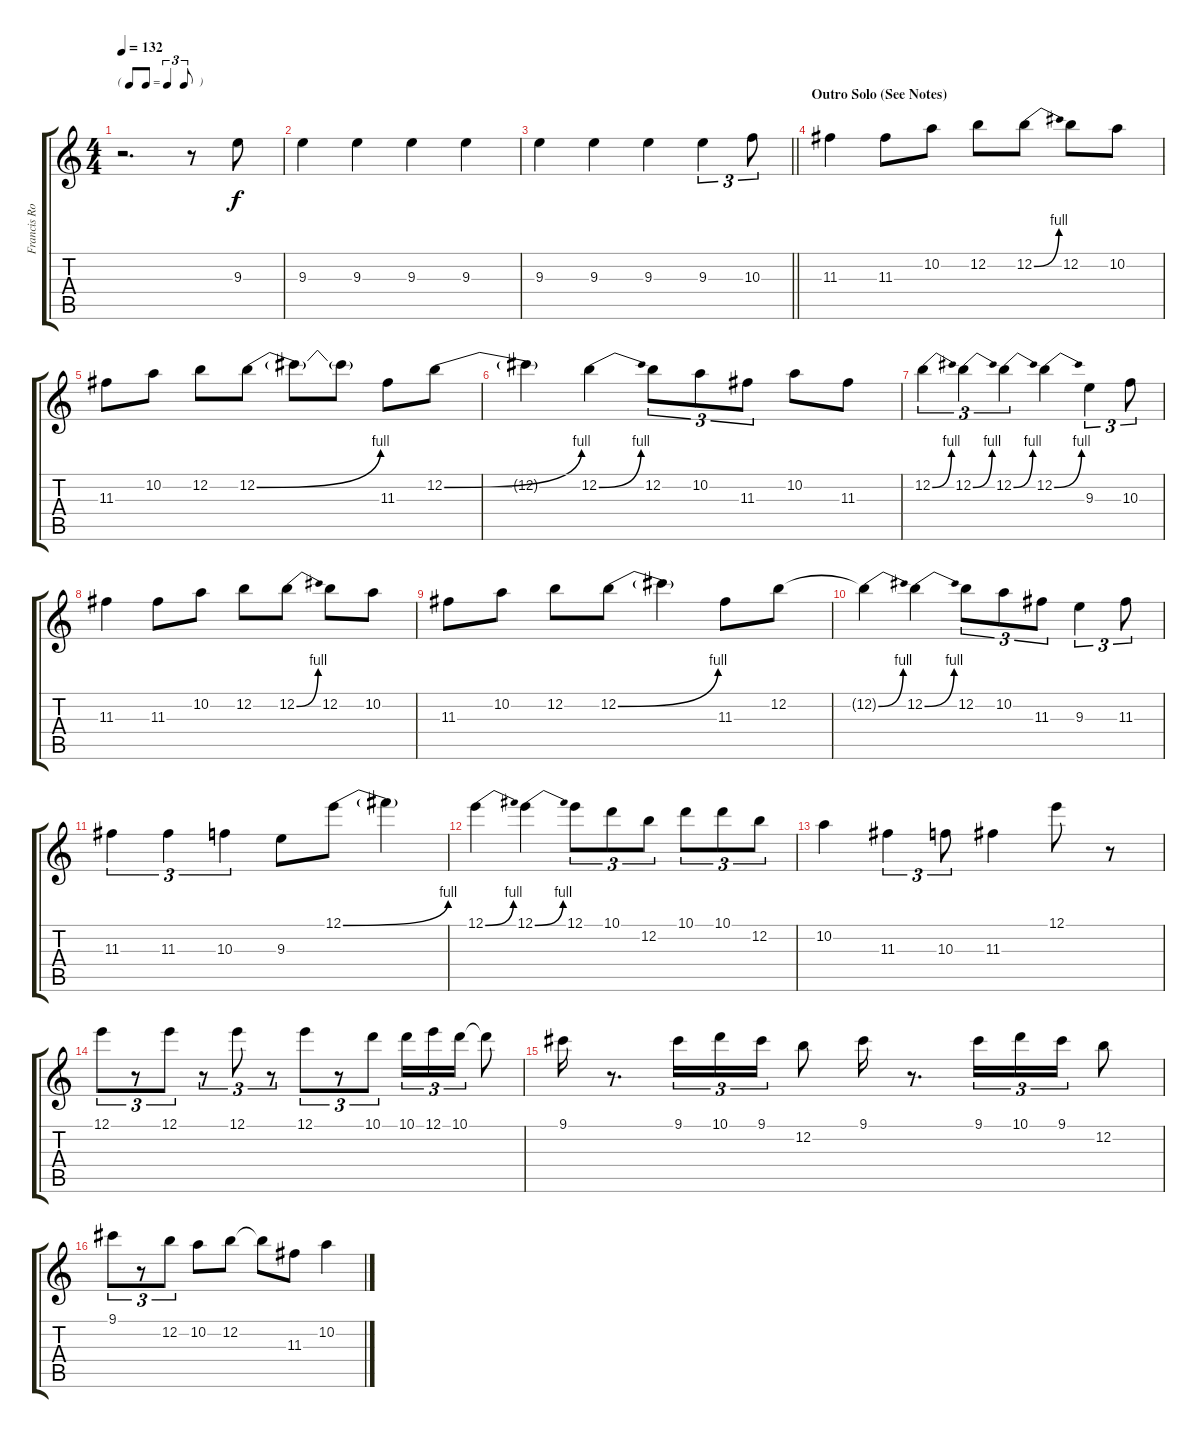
\track ("Francis Rossi" "Francis Ro") {instrument overdrivenguitar}
\staff {score tabs}
\tuning (E4 B3 G3 D3 A2 E2) {hide}
\ts (4 4)
\tf triplet8th
\tempo 132
\clef g2
\ks c
r.2{d dy f} r.8 9.3.8 |
9.3.4 9.3.4 9.3.4 9.3.4 |
\barLineRight lightlight
9.3.4 9.3.4 9.3.4 9.3.4{tu (3 2)} 10.3.8{tu (3 2)} |
\section ("" "Outro Solo (See Notes)")
11.3.4 11.3.8 10.2.8 12.2.8 12.2{be (bend 0 0 60 4)}.8 12.2.8 10.2.8 |
11.3.8 10.2.8 12.2.8 12.2{be (bend 0 0 60 4)}.8 12.2{t}.8 12.2{t}.8 11.3.8 12.2{be (bend 0 0 60 4)}.8 |
12.2{t}.4 12.2{be (bend 0 0 60 4)}.4 12.2.8{tu (3 2)} 10.2.8{tu (3 2)} 11.3.8{tu (3 2)} 10.2.8 11.3.8 |
12.2{be (bend 0 0 60 4)}.4{tu (3 2)} 12.2{be (bend 0 0 60 4)}.4{tu (3 2)} 12.2{be (bend 0 0 60 4)}.4{tu (3 2)} 12.2{be (bend 0 0 60 4)}.4 9.3.4{tu (3 2)} 10.3.8{tu (3 2)} |
11.3.4 11.3.8 10.2.8 12.2.8 12.2{be (bend 0 0 60 4)}.8 12.2.8 10.2.8 |
11.3.8 10.2.8 12.2.8 12.2{be (bend 0 0 60 4)}.8 12.2{t}.4 11.3.8 12.2.8 |
12.2{be (bend 0 0 60 4) t}.4 12.2{be (bend 0 0 60 4)}.4 12.2.8{tu (3 2)} 10.2.8{tu (3 2)} 11.3.8{tu (3 2)} 9.3.4{tu (3 2)} 11.3.8{tu (3 2)} |
11.3.4{tu (3 2)} 11.3.4{tu (3 2)} 10.3.4{tu (3 2)} 9.3.8 12.1{be (bend 0 0 60 4)}.8 12.1{t}.4 |
12.1{be (bend 0 0 60 4)}.4 12.1{be (bend 0 0 60 4)}.4 12.1.8{tu (3 2)} 10.1.8{tu (3 2)} 12.2.8{tu (3 2)} 10.1.8{tu (3 2)} 10.1.8{tu (3 2)} 12.2.8{tu (3 2)} |
10.2.4 11.3.4{tu (3 2)} 10.3.8{tu (3 2)} 11.3.4 12.1.8 r.8 |
12.1.8{tu (3 2)} r.8{tu (3 2)} 12.1.8{tu (3 2)} r.8{tu (3 2)} 12.1.8{tu (3 2)} r.8{tu (3 2)} 12.1.8{tu (3 2)} r.8{tu (3 2)} 10.1.8{tu (3 2)} 10.1.16{tu (3 2)} 12.1.16{tu (3 2)} 10.1.16{tu (3 2)} 10.1{t}.8 |
9.1.16 r.8{d} 9.1.16{tu (3 2)} 10.1.16{tu (3 2)} 9.1.16{tu (3 2)} 12.2.8 9.1.16 r.8{d} 9.1.16{tu (3 2)} 10.1.16{tu (3 2)} 9.1.16{tu (3 2)} 12.2.8 |
9.1.8{tu (3 2)} r.8{tu (3 2)} 12.2.8{tu (3 2)} 10.2.8 12.2.8 12.2{t}.8 11.3.8 10.2.4
